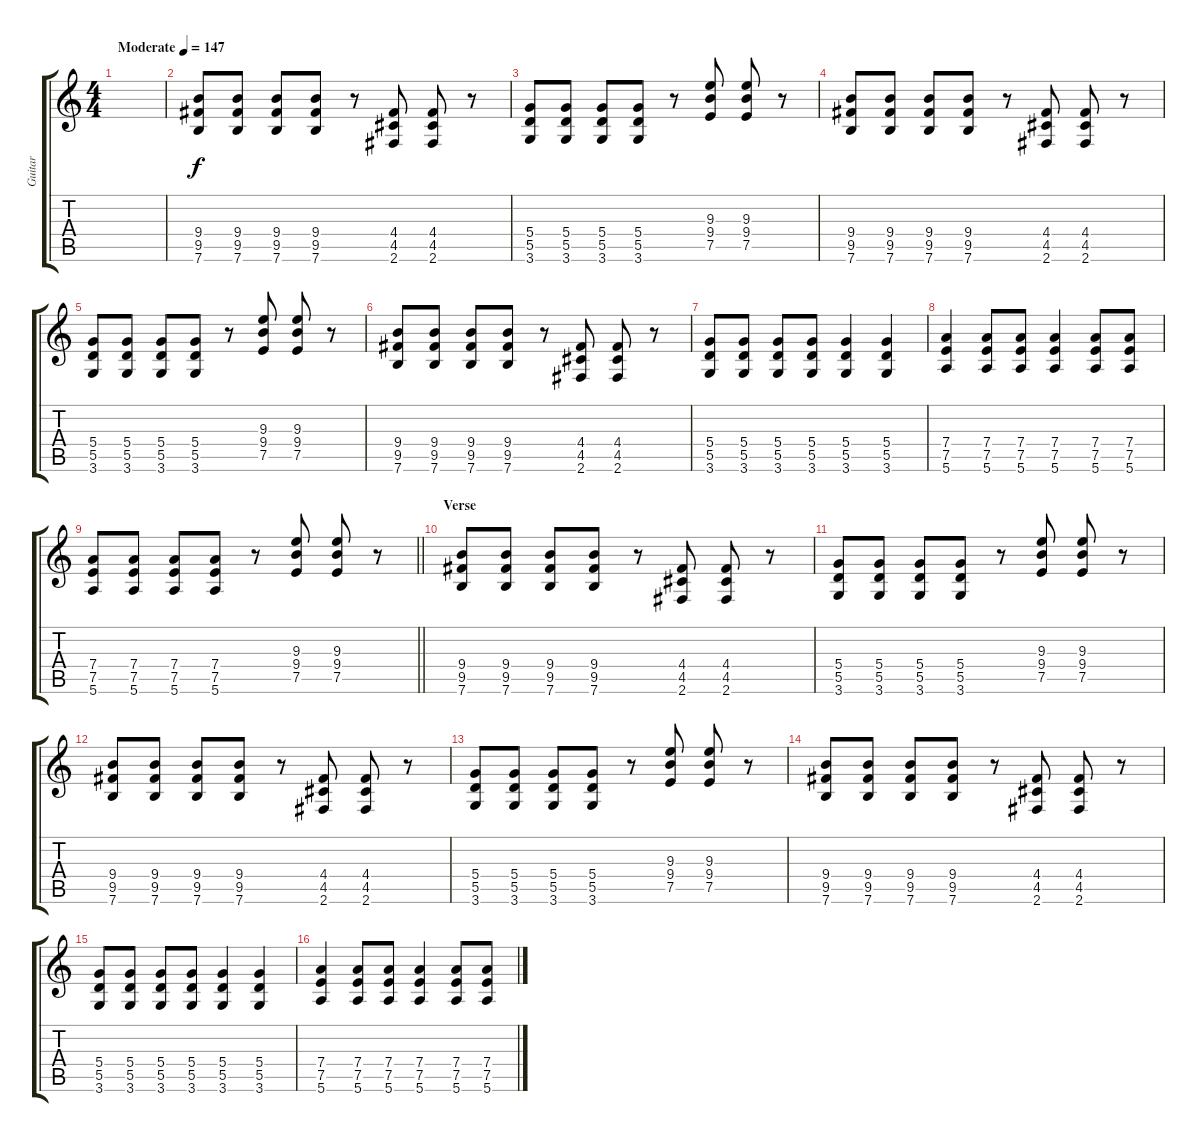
\track ("Guitar" "Guitar") {instrument distortionguitar}
\staff {score tabs}
\tuning (E4 B3 G3 D3 A2 E2) {hide}
\ts (4 4)
\tempo (147 "Moderate")
\clef g2
\ks c
|
(9.4 9.5 7.6).8 (9.4 9.5 7.6).8 (9.4 9.5 7.6).8 (9.4 9.5 7.6).8 r.8 (4.4 4.5 2.6).8 (4.4 4.5 2.6).8 r.8 |
(5.4 5.5 3.6).8 (5.4 5.5 3.6).8 (5.4 5.5 3.6).8 (5.4 5.5 3.6).8 r.8 (9.3 9.4 7.5).8 (9.3 9.4 7.5).8 r.8 |
(9.4 9.5 7.6).8 (9.4 9.5 7.6).8 (9.4 9.5 7.6).8 (9.4 9.5 7.6).8 r.8 (4.4 4.5 2.6).8 (4.4 4.5 2.6).8 r.8 |
(5.4 5.5 3.6).8 (5.4 5.5 3.6).8 (5.4 5.5 3.6).8 (5.4 5.5 3.6).8 r.8 (9.3 9.4 7.5).8 (9.3 9.4 7.5).8 r.8 |
(9.4 9.5 7.6).8 (9.4 9.5 7.6).8 (9.4 9.5 7.6).8 (9.4 9.5 7.6).8 r.8 (4.4 4.5 2.6).8 (4.4 4.5 2.6).8 r.8 |
(5.4 5.5 3.6).8 (5.4 5.5 3.6).8 (5.4 5.5 3.6).8 (5.4 5.5 3.6).8 (5.4 5.5 3.6).4 (5.4 5.5 3.6).4 |
(7.4 7.5 5.6).4 (7.4 7.5 5.6).8 (7.4 7.5 5.6).8 (7.4 7.5 5.6).4 (7.4 7.5 5.6).8 (7.4 7.5 5.6).8 |
\barLineRight lightlight
(7.4 7.5 5.6).8 (7.4 7.5 5.6).8 (7.4 7.5 5.6).8 (7.4 7.5 5.6).8 r.8 (9.3 9.4 7.5).8 (9.3 9.4 7.5).8 r.8 |
\section ("" "Verse")
(9.4 9.5 7.6).8 (9.4 9.5 7.6).8 (9.4 9.5 7.6).8 (9.4 9.5 7.6).8 r.8 (4.4 4.5 2.6).8 (4.4 4.5 2.6).8 r.8 |
(5.4 5.5 3.6).8 (5.4 5.5 3.6).8 (5.4 5.5 3.6).8 (5.4 5.5 3.6).8 r.8 (9.3 9.4 7.5).8 (9.3 9.4 7.5).8 r.8 |
(9.4 9.5 7.6).8 (9.4 9.5 7.6).8 (9.4 9.5 7.6).8 (9.4 9.5 7.6).8 r.8 (4.4 4.5 2.6).8 (4.4 4.5 2.6).8 r.8 |
(5.4 5.5 3.6).8 (5.4 5.5 3.6).8 (5.4 5.5 3.6).8 (5.4 5.5 3.6).8 r.8 (9.3 9.4 7.5).8 (9.3 9.4 7.5).8 r.8 |
(9.4 9.5 7.6).8 (9.4 9.5 7.6).8 (9.4 9.5 7.6).8 (9.4 9.5 7.6).8 r.8 (4.4 4.5 2.6).8 (4.4 4.5 2.6).8 r.8 |
(5.4 5.5 3.6).8 (5.4 5.5 3.6).8 (5.4 5.5 3.6).8 (5.4 5.5 3.6).8 (5.4 5.5 3.6).4 (5.4 5.5 3.6).4 |
(7.4 7.5 5.6).4 (7.4 7.5 5.6).8 (7.4 7.5 5.6).8 (7.4 7.5 5.6).4 (7.4 7.5 5.6).8 (7.4 7.5 5.6).8
